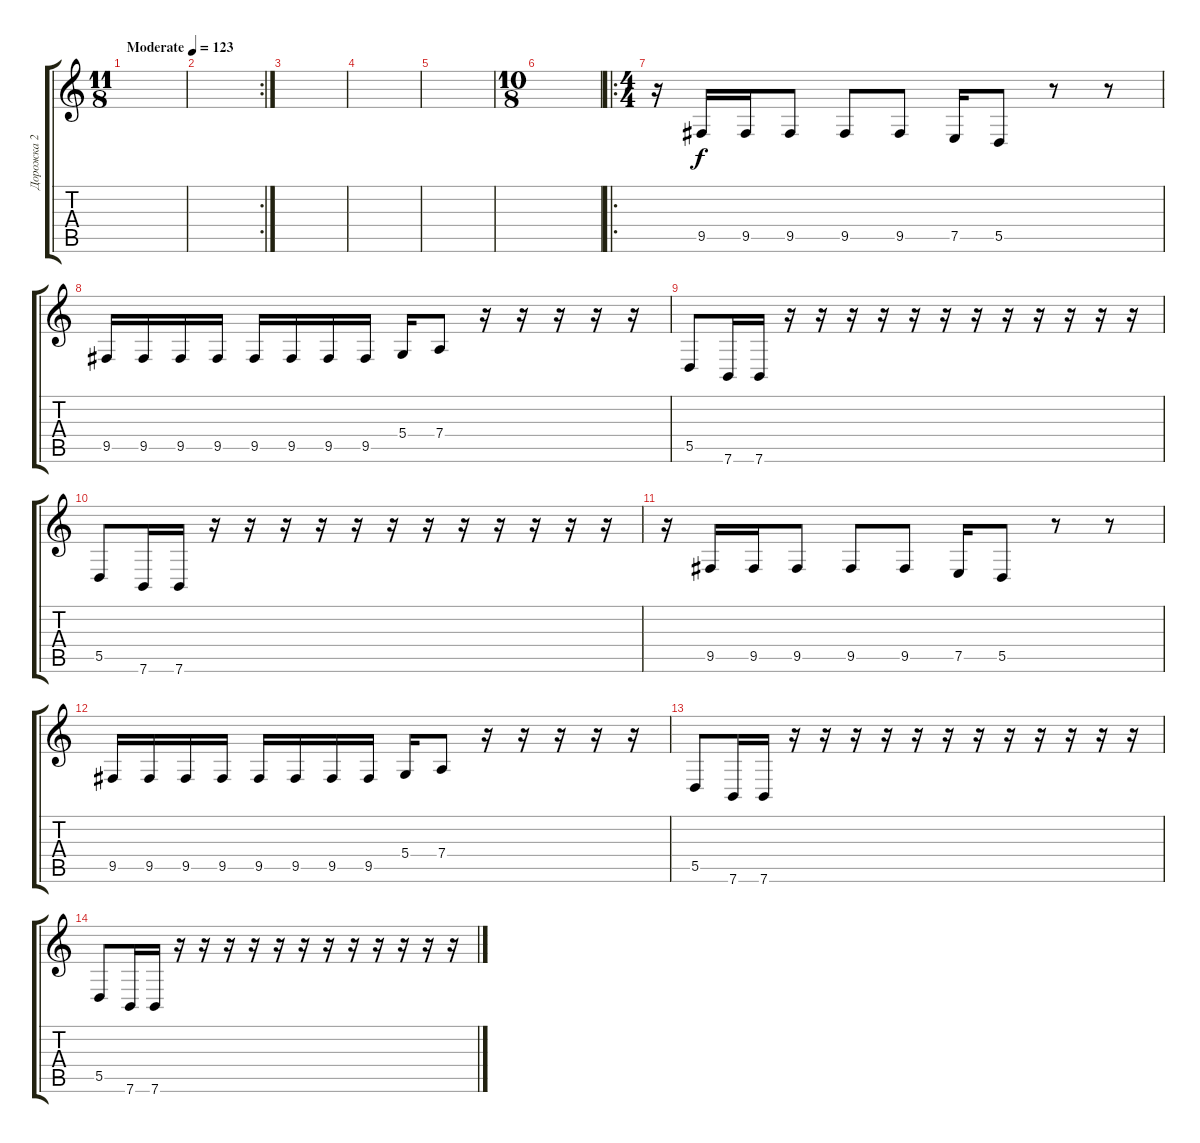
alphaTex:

\track ("Дорожка 2" "Дорожка 2") {instrument electricgrandpiano}
\staff {score tabs}
\tuning (E4 B3 G3 D3 A2 E2) {hide}
\ts (11 8)
\tempo (123 "Moderate")
\clef g2
\ks c
|
\rc 2
|
|
|
|
\ts (10 8)
|
\ro
\ts (4 4)
r.16 9.5.16 9.5.16 9.5.8 9.5.8 9.5.8 7.5.16 5.5.8 r.8 r.8 |
9.5.16 9.5.16 9.5.16 9.5.16 9.5.16 9.5.16 9.5.16 9.5.16 5.4.16 7.4.8 r.16 r.16 r.16 r.16 r.16 |
5.5.8 7.6.16 7.6.16 r.16 r.16 r.16 r.16 r.16 r.16 r.16 r.16 r.16 r.16 r.16 r.16 |
5.5.8 7.6.16 7.6.16 r.16 r.16 r.16 r.16 r.16 r.16 r.16 r.16 r.16 r.16 r.16 r.16 |
r.16 9.5.16 9.5.16 9.5.8 9.5.8 9.5.8 7.5.16 5.5.8 r.8 r.8 |
9.5.16 9.5.16 9.5.16 9.5.16 9.5.16 9.5.16 9.5.16 9.5.16 5.4.16 7.4.8 r.16 r.16 r.16 r.16 r.16 |
5.5.8 7.6.16 7.6.16 r.16 r.16 r.16 r.16 r.16 r.16 r.16 r.16 r.16 r.16 r.16 r.16 |
5.5.8 7.6.16 7.6.16 r.16 r.16 r.16 r.16 r.16 r.16 r.16 r.16 r.16 r.16 r.16 r.16
